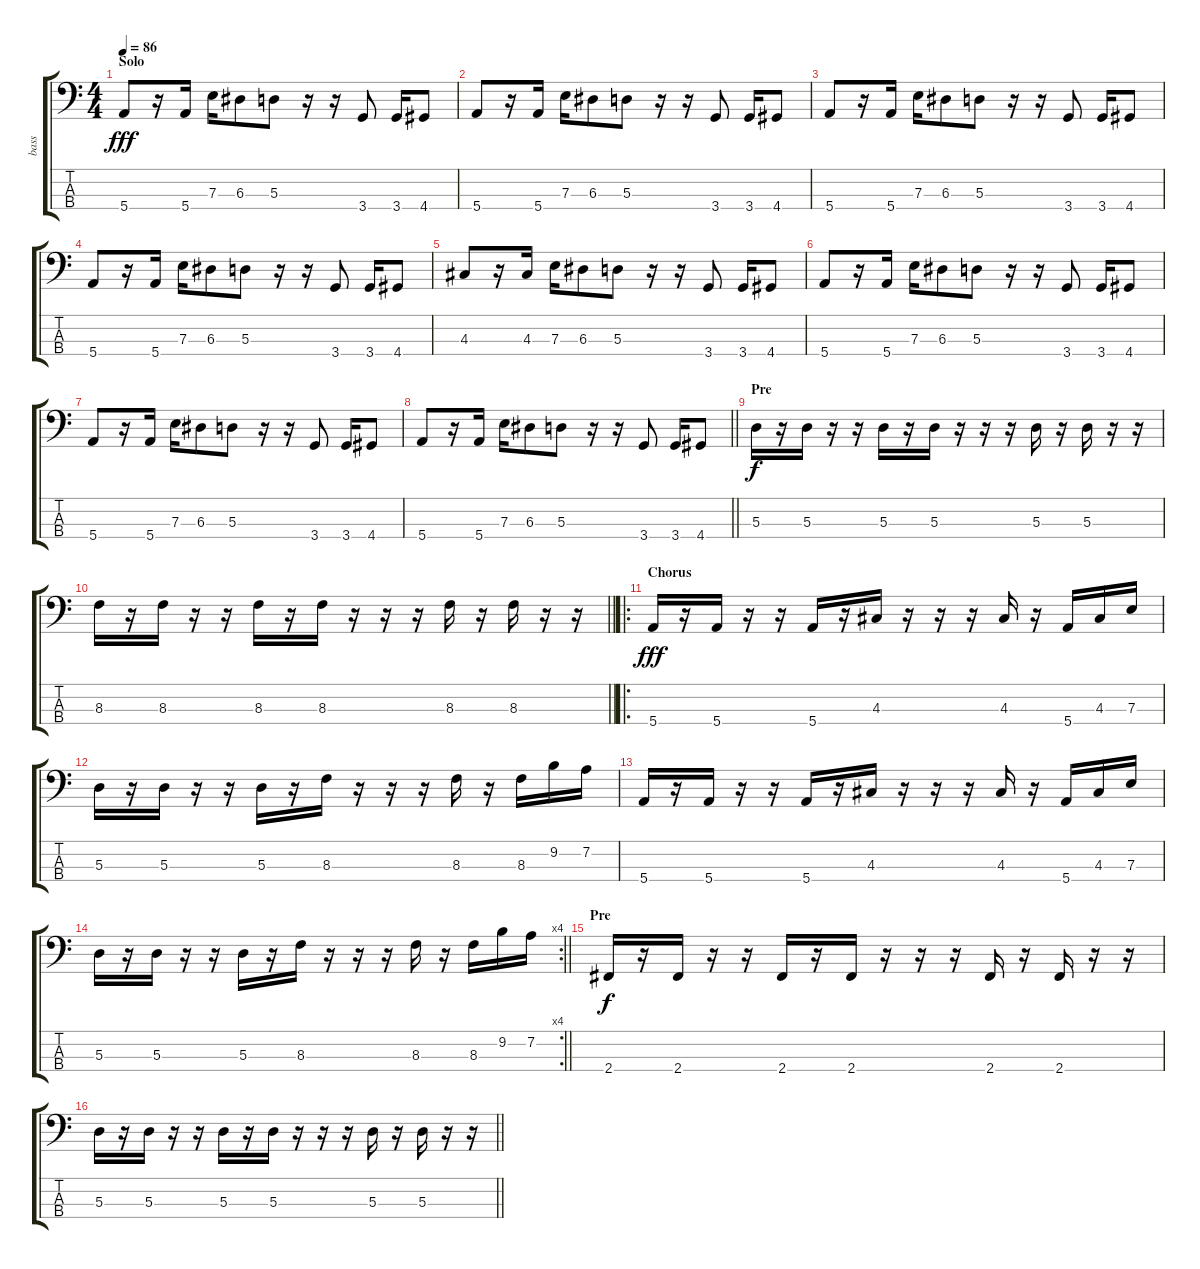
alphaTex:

\track ("bass" "bass") {instrument electricbassfinger}
\staff {score tabs}
\tuning (G2 D2 A1 E1) {hide}
\ts (4 4)
\section ("" "Solo")
\tempo 86
\clef f4
\ks c
5.4.8{dy fff} r.16 5.4.16 7.3.16 6.3.8 5.3.8 r.16 r.16 3.4.8 3.4.16 4.4.8 |
5.4.8 r.16 5.4.16 7.3.16 6.3.8 5.3.8 r.16 r.16 3.4.8 3.4.16 4.4.8 |
5.4.8 r.16 5.4.16 7.3.16 6.3.8 5.3.8 r.16 r.16 3.4.8 3.4.16 4.4.8 |
5.4.8 r.16 5.4.16 7.3.16 6.3.8 5.3.8 r.16 r.16 3.4.8 3.4.16 4.4.8 |
4.3.8 r.16 4.3.16 7.3.16 6.3.8 5.3.8 r.16 r.16 3.4.8 3.4.16 4.4.8 |
5.4.8 r.16 5.4.16 7.3.16 6.3.8 5.3.8 r.16 r.16 3.4.8 3.4.16 4.4.8 |
5.4.8 r.16 5.4.16 7.3.16 6.3.8 5.3.8 r.16 r.16 3.4.8 3.4.16 4.4.8 |
\barLineRight lightlight
5.4.8 r.16 5.4.16 7.3.16 6.3.8 5.3.8 r.16 r.16 3.4.8 3.4.16 4.4.8 |
\section ("" "Pre")
5.3.16{dy f} r.16 5.3.16 r.16 r.16 5.3.16 r.16 5.3.16 r.16 r.16 r.16 5.3.16 r.16 5.3.16 r.16 r.16 |
\barLineRight lightlight
8.3.16 r.16 8.3.16 r.16 r.16 8.3.16 r.16 8.3.16 r.16 r.16 r.16 8.3.16 r.16 8.3.16 r.16 r.16 |
\ro
\section ("" "Chorus")
5.4.16{dy fff} r.16 5.4.16 r.16 r.16 5.4.16 r.16 4.3.16 r.16 r.16 r.16 4.3.16 r.16 5.4.16 4.3.16 7.3.16 |
5.3.16 r.16 5.3.16 r.16 r.16 5.3.16 r.16 8.3.16 r.16 r.16 r.16 8.3.16 r.16 8.3.16 9.2.16 7.2.16 |
5.4.16 r.16 5.4.16 r.16 r.16 5.4.16 r.16 4.3.16 r.16 r.16 r.16 4.3.16 r.16 5.4.16 4.3.16 7.3.16 |
\rc 4
\barLineRight lightlight
5.3.16 r.16 5.3.16 r.16 r.16 5.3.16 r.16 8.3.16 r.16 r.16 r.16 8.3.16 r.16 8.3.16 9.2.16 7.2.16 |
\section ("" "Pre")
2.4.16{dy f} r.16 2.4.16 r.16 r.16 2.4.16 r.16 2.4.16 r.16 r.16 r.16 2.4.16 r.16 2.4.16 r.16 r.16 |
\barLineRight lightlight
5.3.16 r.16 5.3.16 r.16 r.16 5.3.16 r.16 5.3.16 r.16 r.16 r.16 5.3.16 r.16 5.3.16 r.16 r.16
